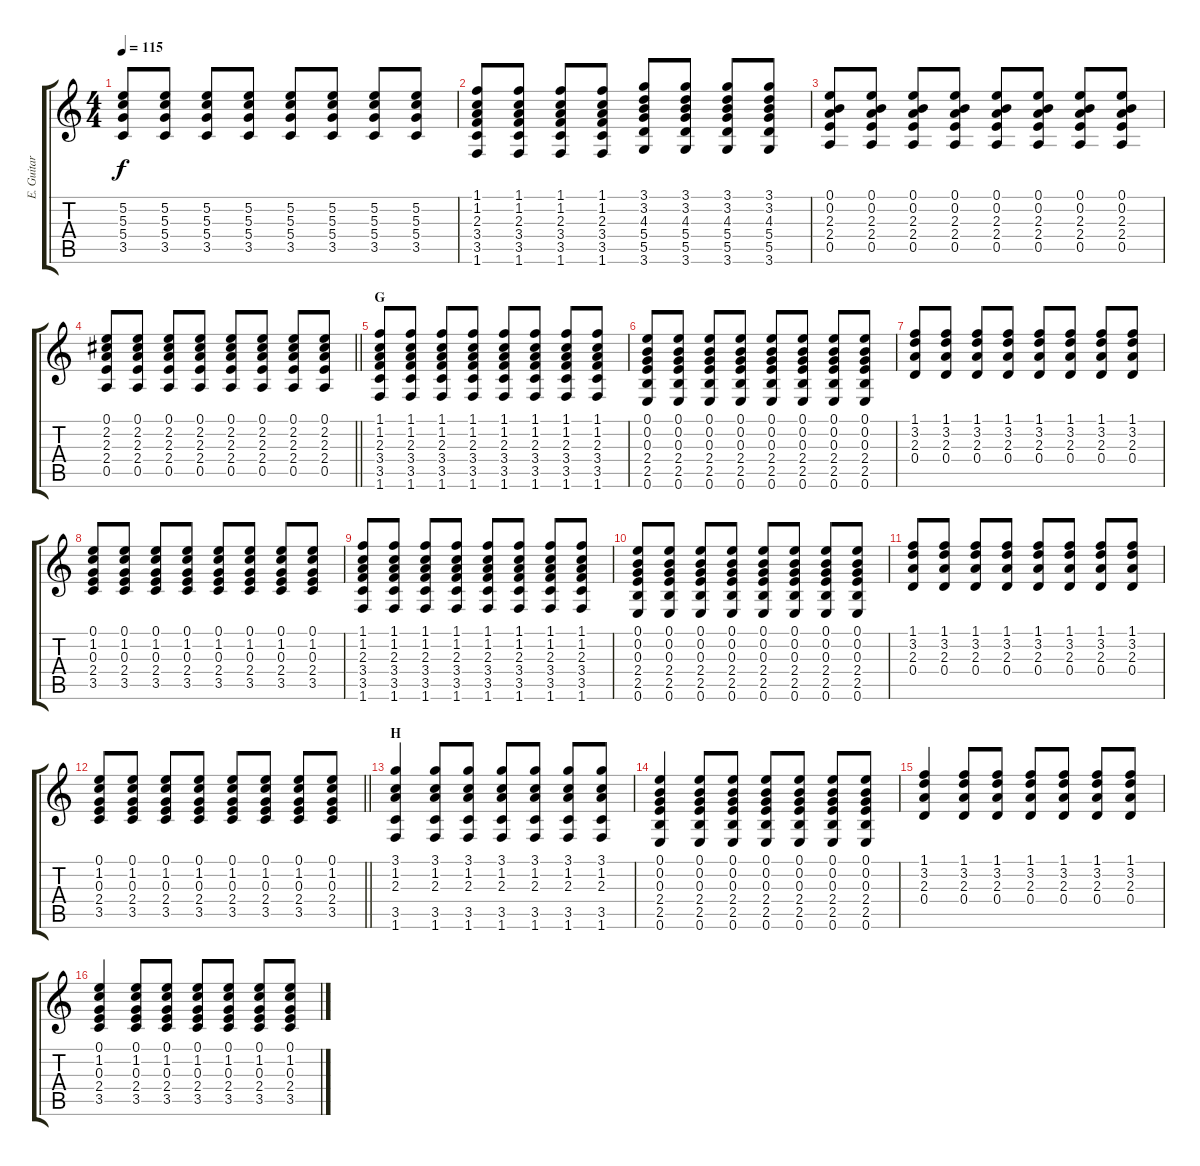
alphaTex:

\track ("E. Guitar 2" "E. Guitar ") {instrument electricguitarjazz}
\staff {score tabs}
\tuning (E4 B3 G3 D3 A2 E2) {hide}
\ts (4 4)
\tempo 115
\clef g2
\ks c
(5.2 5.3 5.4 3.5).8{dy f} (5.2 5.3 5.4 3.5).8 (5.2 5.3 5.4 3.5).8 (5.2 5.3 5.4 3.5).8 (5.2 5.3 5.4 3.5).8 (5.2 5.3 5.4 3.5).8 (5.2 5.3 5.4 3.5).8 (5.2 5.3 5.4 3.5).8 |
(1.1 1.2 2.3 3.4 3.5 1.6).8 (1.1 1.2 2.3 3.4 3.5 1.6).8 (1.1 1.2 2.3 3.4 3.5 1.6).8 (1.1 1.2 2.3 3.4 3.5 1.6).8 (3.1 3.2 4.3 5.4 5.5 3.6).8 (3.1 3.2 4.3 5.4 5.5 3.6).8 (3.1 3.2 4.3 5.4 5.5 3.6).8 (3.1 3.2 4.3 5.4 5.5 3.6).8 |
(0.1 0.2 2.3 2.4 0.5).8 (0.1 0.2 2.3 2.4 0.5).8 (0.1 0.2 2.3 2.4 0.5).8 (0.1 0.2 2.3 2.4 0.5).8 (0.1 0.2 2.3 2.4 0.5).8 (0.1 0.2 2.3 2.4 0.5).8 (0.1 0.2 2.3 2.4 0.5).8 (0.1 0.2 2.3 2.4 0.5).8 |
\barLineRight lightlight
(0.1 2.2 2.3 2.4 0.5).8 (0.1 2.2 2.3 2.4 0.5).8 (0.1 2.2 2.3 2.4 0.5).8 (0.1 2.2 2.3 2.4 0.5).8 (0.1 2.2 2.3 2.4 0.5).8 (0.1 2.2 2.3 2.4 0.5).8 (0.1 2.2 2.3 2.4 0.5).8 (0.1 2.2 2.3 2.4 0.5).8 |
\section ("" "G")
(1.1 1.2 2.3 3.4 3.5 1.6).8 (1.1 1.2 2.3 3.4 3.5 1.6).8 (1.1 1.2 2.3 3.4 3.5 1.6).8 (1.1 1.2 2.3 3.4 3.5 1.6).8 (1.1 1.2 2.3 3.4 3.5 1.6).8 (1.1 1.2 2.3 3.4 3.5 1.6).8 (1.1 1.2 2.3 3.4 3.5 1.6).8 (1.1 1.2 2.3 3.4 3.5 1.6).8 |
(0.1 0.2 0.3 2.4 2.5 0.6).8 (0.1 0.2 0.3 2.4 2.5 0.6).8 (0.1 0.2 0.3 2.4 2.5 0.6).8 (0.1 0.2 0.3 2.4 2.5 0.6).8 (0.1 0.2 0.3 2.4 2.5 0.6).8 (0.1 0.2 0.3 2.4 2.5 0.6).8 (0.1 0.2 0.3 2.4 2.5 0.6).8 (0.1 0.2 0.3 2.4 2.5 0.6).8 |
(1.1 3.2 2.3 0.4).8 (1.1 3.2 2.3 0.4).8 (1.1 3.2 2.3 0.4).8 (1.1 3.2 2.3 0.4).8 (1.1 3.2 2.3 0.4).8 (1.1 3.2 2.3 0.4).8 (1.1 3.2 2.3 0.4).8 (1.1 3.2 2.3 0.4).8 |
(0.1 1.2 0.3 2.4 3.5).8 (0.1 1.2 0.3 2.4 3.5).8 (0.1 1.2 0.3 2.4 3.5).8 (0.1 1.2 0.3 2.4 3.5).8 (0.1 1.2 0.3 2.4 3.5).8 (0.1 1.2 0.3 2.4 3.5).8 (0.1 1.2 0.3 2.4 3.5).8 (0.1 1.2 0.3 2.4 3.5).8 |
(1.1 1.2 2.3 3.4 3.5 1.6).8 (1.1 1.2 2.3 3.4 3.5 1.6).8 (1.1 1.2 2.3 3.4 3.5 1.6).8 (1.1 1.2 2.3 3.4 3.5 1.6).8 (1.1 1.2 2.3 3.4 3.5 1.6).8 (1.1 1.2 2.3 3.4 3.5 1.6).8 (1.1 1.2 2.3 3.4 3.5 1.6).8 (1.1 1.2 2.3 3.4 3.5 1.6).8 |
(0.1 0.2 0.3 2.4 2.5 0.6).8 (0.1 0.2 0.3 2.4 2.5 0.6).8 (0.1 0.2 0.3 2.4 2.5 0.6).8 (0.1 0.2 0.3 2.4 2.5 0.6).8 (0.1 0.2 0.3 2.4 2.5 0.6).8 (0.1 0.2 0.3 2.4 2.5 0.6).8 (0.1 0.2 0.3 2.4 2.5 0.6).8 (0.1 0.2 0.3 2.4 2.5 0.6).8 |
(1.1 3.2 2.3 0.4).8 (1.1 3.2 2.3 0.4).8 (1.1 3.2 2.3 0.4).8 (1.1 3.2 2.3 0.4).8 (1.1 3.2 2.3 0.4).8 (1.1 3.2 2.3 0.4).8 (1.1 3.2 2.3 0.4).8 (1.1 3.2 2.3 0.4).8 |
\barLineRight lightlight
(0.1 1.2 0.3 2.4 3.5).8 (0.1 1.2 0.3 2.4 3.5).8 (0.1 1.2 0.3 2.4 3.5).8 (0.1 1.2 0.3 2.4 3.5).8 (0.1 1.2 0.3 2.4 3.5).8 (0.1 1.2 0.3 2.4 3.5).8 (0.1 1.2 0.3 2.4 3.5).8 (0.1 1.2 0.3 2.4 3.5).8 |
\section ("" "H")
(3.1 1.2 2.3 3.5 1.6).4 (3.1 1.2 2.3 3.5 1.6).8 (3.1 1.2 2.3 3.5 1.6).8 (3.1 1.2 2.3 3.5 1.6).8 (3.1 1.2 2.3 3.5 1.6).8 (3.1 1.2 2.3 3.5 1.6).8 (3.1 1.2 2.3 3.5 1.6).8 |
(0.1 0.2 0.3 2.4 2.5 0.6).4 (0.1 0.2 0.3 2.4 2.5 0.6).8 (0.1 0.2 0.3 2.4 2.5 0.6).8 (0.1 0.2 0.3 2.4 2.5 0.6).8 (0.1 0.2 0.3 2.4 2.5 0.6).8 (0.1 0.2 0.3 2.4 2.5 0.6).8 (0.1 0.2 0.3 2.4 2.5 0.6).8 |
(1.1 3.2 2.3 0.4).4 (1.1 3.2 2.3 0.4).8 (1.1 3.2 2.3 0.4).8 (1.1 3.2 2.3 0.4).8 (1.1 3.2 2.3 0.4).8 (1.1 3.2 2.3 0.4).8 (1.1 3.2 2.3 0.4).8 |
(0.1 1.2 0.3 2.4 3.5).4 (0.1 1.2 0.3 2.4 3.5).8 (0.1 1.2 0.3 2.4 3.5).8 (0.1 1.2 0.3 2.4 3.5).8 (0.1 1.2 0.3 2.4 3.5).8 (0.1 1.2 0.3 2.4 3.5).8 (0.1 1.2 0.3 2.4 3.5).8
